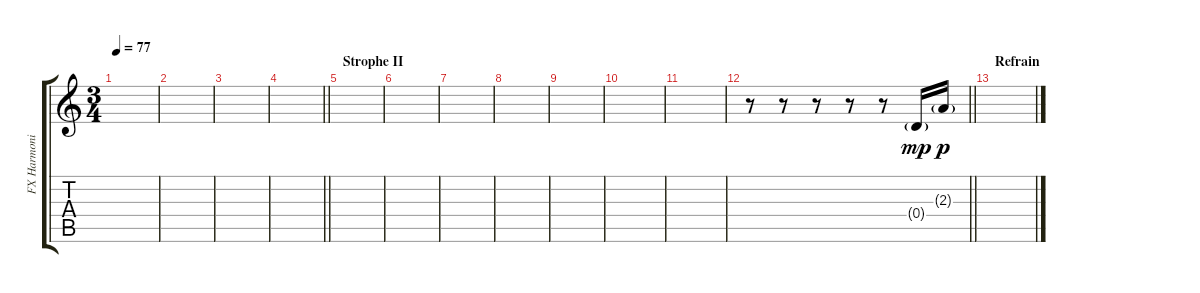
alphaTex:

\track ("FX Harmonics" "FX Harmoni") {instrument guitarharmonics}
\staff {score tabs}
\tuning (D6 B3 G3 D3 A2 E2) {hide}
\ts (3 4)
\tempo 77
\clef g2
\ks c
|
|
|
\barLineRight lightlight
|
\section ("" "Strophe II")
|
|
|
|
|
|
|
\barLineRight lightlight
r.8 r.8 r.8 r.8 r.8 0.4{g}.16{dy mp} 2.3{g}.16{dy p} |
\section ("" "Refrain")
